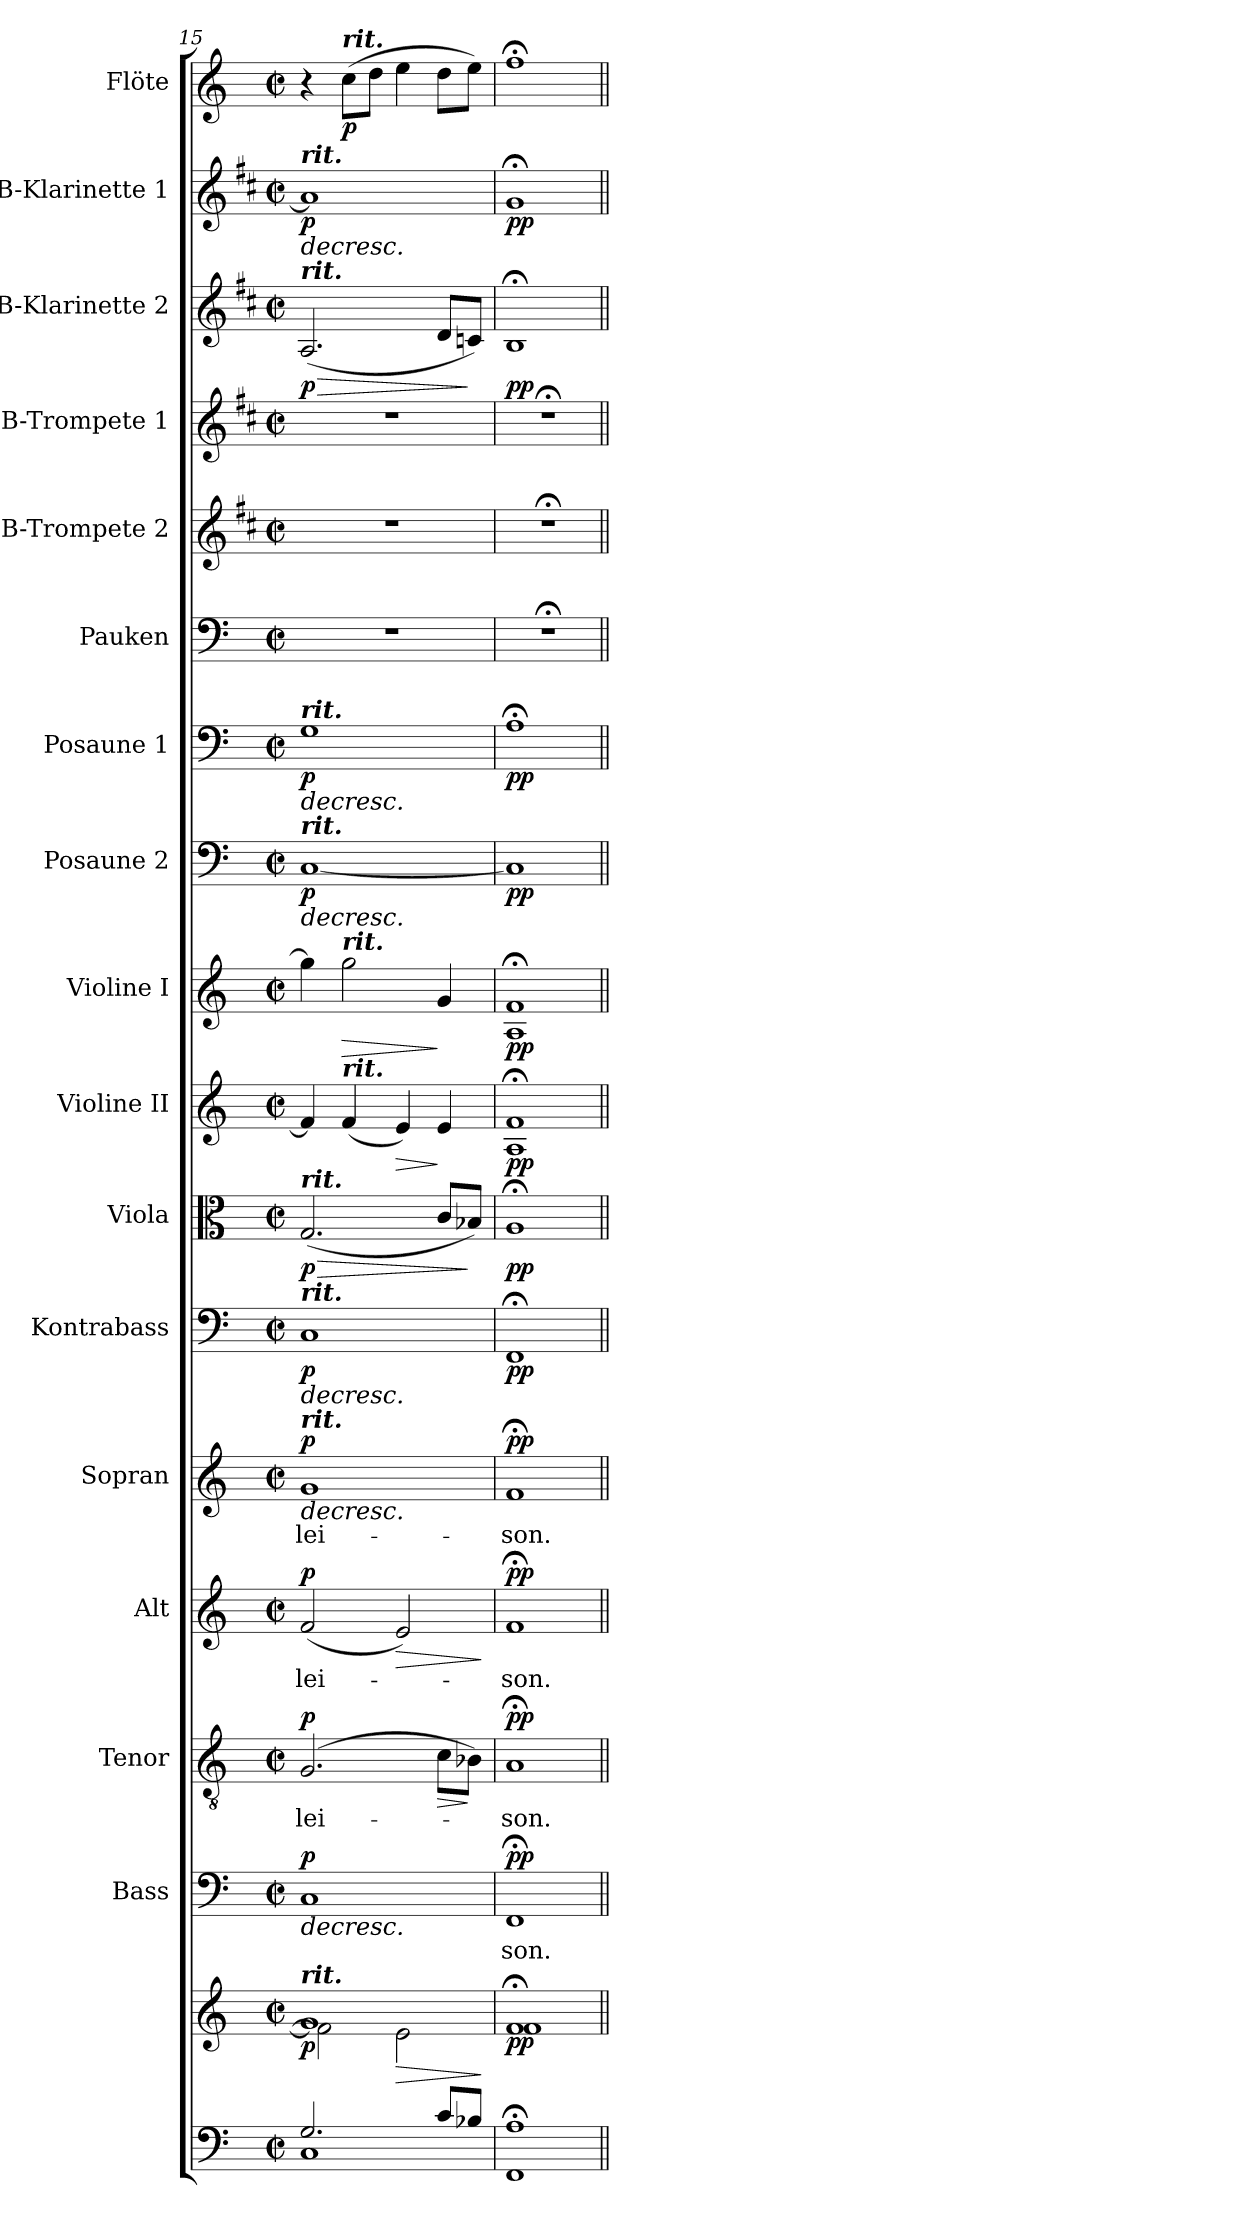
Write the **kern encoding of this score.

**kern	**kern	**dynam	**kern	**text	**dynam	**kern	**text	**dynam	**kern	**text	**dynam	**kern	**text	**dynam	**kern	**dynam	**kern	**dynam	**kern	**dynam	**kern	**dynam	**kern	**dynam	**kern	**dynam	**kern	**kern	**kern	**kern	**dynam	**kern	**dynam	**kern	**dynam
*part17	*part17	*part17	*part16	*part16	*part16	*part15	*part15	*part15	*part14	*part14	*part14	*part13	*part13	*part13	*part12	*part12	*part11	*part11	*part10	*part10	*part9	*part9	*part8	*part8	*part7	*part7	*part6	*part5	*part4	*part3	*part3	*part2	*part2	*part1	*part1
*staff18	*staff17	*staff17/18	*staff16	*staff16	*staff16	*staff15	*staff15	*staff15	*staff14	*staff14	*staff14	*staff13	*staff13	*staff13	*staff12	*staff12	*staff11	*staff11	*staff10	*staff10	*staff9	*staff9	*staff8	*staff8	*staff7	*staff7	*staff6	*staff5	*staff4	*staff3	*staff3	*staff2	*staff2	*staff1	*staff1
*	*	*	*I"Bass	*	*	*I"Tenor	*	*	*I"Alt	*	*	*I"Sopran	*	*	*I"Kontrabass	*	*I"Viola	*	*I"Violine II	*	*I"Violine I	*	*I"Posaune 2	*	*I"Posaune 1	*	*I"Pauken	*I"B-Trompete 2	*I"B-Trompete 1	*I"B-Klarinette 2	*	*I"B-Klarinette 1	*	*I"Flöte	*
*	*	*	*I'B.	*	*	*I'T.	*	*	*I'A.	*	*	*I'S.	*	*	*I'Kb.	*	*I'Vla.	*	*I'Vl. II	*	*I'Vl. I	*	*I'Pos. 2	*	*I'Pos. 1	*	*I'Pk.	*I'B Trp. 2	*I'B Trp. 1	*I'B Kl. 2	*	*I'B Kl. 1	*	*I'Fl.	*
*clefF4	*clefG2	*	*clefF4	*	*	*clefGv2	*	*	*clefG2	*	*	*clefG2	*	*	*clefF4	*	*clefC3	*	*clefG2	*	*clefG2	*	*clefF4	*	*clefF4	*	*clefF4	*clefG2	*clefG2	*clefG2	*	*clefG2	*	*clefG2	*
*	*	*	*	*	*	*	*	*	*	*	*	*	*	*	*ITrd7c12	*	*	*	*	*	*	*	*	*	*	*	*	*ITrd1c2	*ITrd1c2	*ITrd1c2	*	*ITrd1c2	*	*	*
*k[]	*k[]	*	*k[]	*	*	*k[]	*	*	*k[]	*	*	*k[]	*	*	*k[]	*	*k[]	*	*k[]	*	*k[]	*	*k[]	*	*k[]	*	*k[]	*k[]	*k[]	*k[]	*	*k[]	*	*k[]	*
*C:	*C:	*	*C:	*	*	*C:	*	*	*C:	*	*	*C:	*	*	*C:	*	*C:	*	*C:	*	*C:	*	*C:	*	*C:	*	*C:	*C:	*C:	*C:	*	*C:	*	*C:	*
*M2/2	*M2/2	*	*M2/2	*	*	*M2/2	*	*	*M2/2	*	*	*M2/2	*	*	*M2/2	*	*M2/2	*	*M2/2	*	*M2/2	*	*M2/2	*	*M2/2	*	*M2/2	*M2/2	*M2/2	*M2/2	*	*M2/2	*	*M2/2	*
*met(c|)	*met(c|)	*	*met(c|)	*	*	*met(c|)	*	*	*met(c|)	*	*	*met(c|)	*	*	*met(c|)	*	*met(c|)	*	*met(c|)	*	*met(c|)	*	*met(c|)	*	*met(c|)	*	*met(c|)	*met(c|)	*met(c|)	*met(c|)	*	*met(c|)	*	*met(c|)	*
=15	=15	=15	=15	=15	=15	=15	=15	=15	=15	=15	=15	=15	=15	=15	=15	=15	=15	=15	=15	=15	=15	=15	=15	=15	=15	=15	=15	=15	=15	=15	=15	=15	=15	=15	=15
*^	*^	*	*	*	*	*	*	*	*	*	*	*	*	*	*	*	*	*	*	*	*	*	*	*	*	*	*	*	*	*	*	*	*	*	*
!	!	!	!	!	!	!	!	!	!	!	!	!	!	!	!	!	!	!	!	!	!	!	!	!	!	!	!	!	!	!	!	!	!	!LO:TX:a:Bi:t=rit.	!	!	!
!	!	!	!	!	!	!	!	!	!	!	!	!	!	!	!	!	!	!	!	!	!	!	!	!	!	!	!	!	!	!	!	!LO:TX:a:Bi:t=rit.	!	!	!	!	!
!	!	!	!	!	!	!	!	!	!	!	!	!	!	!	!	!	!	!	!	!	!	!	!	!	!	!	!LO:TX:a:Bi:t=rit.	!	!	!	!	!	!	!	!	!	!
!	!	!	!	!	!	!	!	!	!	!	!	!	!	!	!	!	!	!	!	!	!	!	!	!	!LO:TX:a:Bi:t=rit.	!	!	!	!	!	!	!	!	!	!	!	!
!	!	!	!	!	!	!	!	!	!	!	!	!	!	!	!	!	!	!	!LO:TX:a:Bi:t=rit.	!	!	!	!	!	!	!	!	!	!	!	!	!	!	!	!	!	!
!	!	!	!	!	!	!	!	!	!	!	!	!	!	!	!	!	!LO:TX:a:Bi:t=rit.	!	!	!	!	!	!	!	!	!	!	!	!	!	!	!	!	!	!	!	!
!	!	!	!	!	!	!	!	!	!	!	!	!	!	!LO:TX:a:Bi:t=rit.	!	!	!	!	!	!	!	!	!	!	!	!	!	!	!	!	!	!	!	!	!	!	!
!	!	!LO:TX:a:Bi:t=rit.	!	!	!	!	!	!	!	!	!	!	!	!	!	!	!	!	!	!	!	!	!	!	!	!	!	!	!	!	!	!	!	!	!	!	!
!	!	!	!	!LO:DY:b	!	!	!LO:HP:b	!	!LO:LY:b	!	!	!LO:LY:b	!	!	!LO:LY:b	!LO:HP:b	!	!LO:HP:b	!	!LO:HP:b	!	!	!	!	!	!LO:HP:b	!	!LO:HP:b	!	!	!	!	!LO:HP:b	!	!LO:HP:b	!	!
!	!	!	!	!	!	!	!LO:DY:n=1:a	!	!	!LO:DY:a	!	!	!LO:DY:a	!	!	!LO:DY:n=1:a	!	!LO:DY:n=1:b	!	!LO:DY:n=1:b	!	!	!	!	!	!LO:DY:n=1:b	!	!LO:DY:n=1:b	!	!	!	!	!LO:DY:n=1:b	!	!LO:DY:n=1:b	!	!
2.G/	1C	1g]	2f\]	p	1C	.	> p	(2.G/	-lei-	p	(<2f/	-lei-	p	1g	-lei-	> p	1CC	> p	(<2.G/	> p	4f/]	.	4gg\]	.	[1C	> p	1G	> p	1r	1r	1r	(<2.G/	> p	1g]	> p	4r	.
!	!	!	!	!	!	!	!	!	!	!	!	!	!	!	!	!	!	!	!	!	!	!	!	!	!	!	!	!	!	!	!	!	!	!	!	!LO:TX:a:Bi:t=rit.	!
!	!	!	!	!	!	!	!	!	!	!	!	!	!	!	!	!	!	!	!	!	!	!	!LO:TX:a:Bi:t=rit.	!	!	!	!	!	!	!	!	!	!	!	!	!	!
!	!	!	!	!	!	!	!	!	!	!	!	!	!	!	!	!	!	!	!	!	!LO:TX:a:Bi:t=rit.	!	!	!	!	!	!	!	!	!	!	!	!	!	!	!	!
!	!	!	!	!	!	!	!	!	!	!	!	!	!	!	!	!	!	!	!	!	!	!	!	!LO:HP:b	!	!	!	!	!	!	!	!	!	!	!	!	!LO:DY:b
.	.	.	.	.	.	.	.	.	.	.	.	.	.	.	.	.	.	.	.	.	(<4f/	.	2gg\	>	.	.	.	.	.	.	.	.	.	.	.	(>8cc\L	p
.	.	.	.	.	.	.	.	.	.	.	.	.	.	.	.	.	.	.	.	.	.	.	.	.	.	.	.	.	.	.	.	.	.	.	.	8dd\J	.
!	!	!	!	!LO:HP:b	!	!	!	!	!	!	!	!	!LO:HP:b	!	!	!	!	!	!	!	!	!LO:HP:b	!	!	!	!	!	!	!	!	!	!	!	!	!	!	!
.	.	.	2e\	>	.	.	.	.	.	.	2e/)	.	>	.	.	.	.	.	.	.	4e/)	>	.	.	.	.	.	.	.	.	.	.	.	.	.	4ee\	.
!	!	!	!	!	!	!	!	!	!	!LO:HP:b	!	!	!	!	!	!	!	!	!	!	!	!	!	!	!	!	!	!	!	!	!	!	!	!	!	!	!
8c/L	.	.	.	.	.	.	.	8c\L	.	>	.	.	.	.	.	.	.	.	8c/L	.	4e/	]	4g/	]	.	.	.	.	.	.	.	8c/L	.	.	.	8dd\L	.
8B-X/J	.	.	.	.	.	.	.	8B-X\J)	.	]	.	.	.	.	.	.	.	.	8B-X/J)	]	.	.	.	.	.	.	.	.	.	.	.	8B-X/J)	]	.	.	8ee\J)	.
*v	*v	*	*	*	*	*	*	*	*	*	*	*	*	*	*	*	*	*	*	*	*	*	*	*	*	*	*	*	*	*	*	*	*	*	*	*	*
*	*v	*v	*	*	*	*	*	*	*	*	*	*	*	*	*	*	*	*	*	*	*	*	*	*	*	*	*	*	*	*	*	*	*	*	*	*
.	.	]	.	.	.	.	.	.	.	.	]	.	.	.	.	.	.	.	.	.	.	.	.	.	.	.	.	.	.	.	.	.	.	.	.
=16	=16	=16	=16	=16	=16	=16	=16	=16	=16	=16	=16	=16	=16	=16	=16	=16	=16	=16	=16	=16	=16	=16	=16	=16	=16	=16	=16	=16	=16	=16	=16	=16	=16	=16	=16
*^	*^	*	*	*	*	*	*	*	*	*	*	*	*	*	*	*	*	*	*	*	*	*	*	*	*	*	*	*	*	*	*	*	*	*	*
!	!	!	!	!LO:DY:b	!	!LO:LY:b	!LO:DY:a	!	!LO:LY:b	!LO:DY:a	!	!LO:LY:b	!LO:DY:a	!	!LO:LY:b	!LO:DY:a	!	!LO:DY:b	!	!LO:DY:b	!	!LO:DY:b	!	!LO:DY:b	!	!LO:DY:b	!	!LO:DY:b	!	!	!	!	!LO:DY:b	!	!LO:DY:b	!	!
1A;<	1FF	1f;<	1f	pp	1FF;<	-son.	pp	1A;<	-son.	pp	1f;<	-son.	pp	1f;<	-son.	pp	1FFF;<	pp	1A;<	pp	1A;< 1f;<	pp	1A;< 1f;<	pp	1C]	pp	1A;<	pp	1r;<	1r;<	1r;<	1A;<	pp	1f;<	pp	1ff;<	.
*v	*v	*	*	*	*	*	*	*	*	*	*	*	*	*	*	*	*	*	*	*	*	*	*	*	*	*	*	*	*	*	*	*	*	*	*	*	*
*	*v	*v	*	*	*	*	*	*	*	*	*	*	*	*	*	*	*	*	*	*	*	*	*	*	*	*	*	*	*	*	*	*	*	*	*	*
.	.	.	.	.	]	.	.	.	.	.	.	.	.	]	.	]	.	.	.	.	.	.	.	]	.	]	.	.	.	.	.	.	]	.	.
=||	=||	=||	=||	=||	=||	=||	=||	=||	=||	=||	=||	=||	=||	=||	=||	=||	=||	=||	=||	=||	=||	=||	=||	=||	=||	=||	=||	=||	=||	=||	=||	=||	=||	=||	=||
*-	*-	*-	*-	*-	*-	*-	*-	*-	*-	*-	*-	*-	*-	*-	*-	*-	*-	*-	*-	*-	*-	*-	*-	*-	*-	*-	*-	*-	*-	*-	*-	*-	*-	*-	*-
